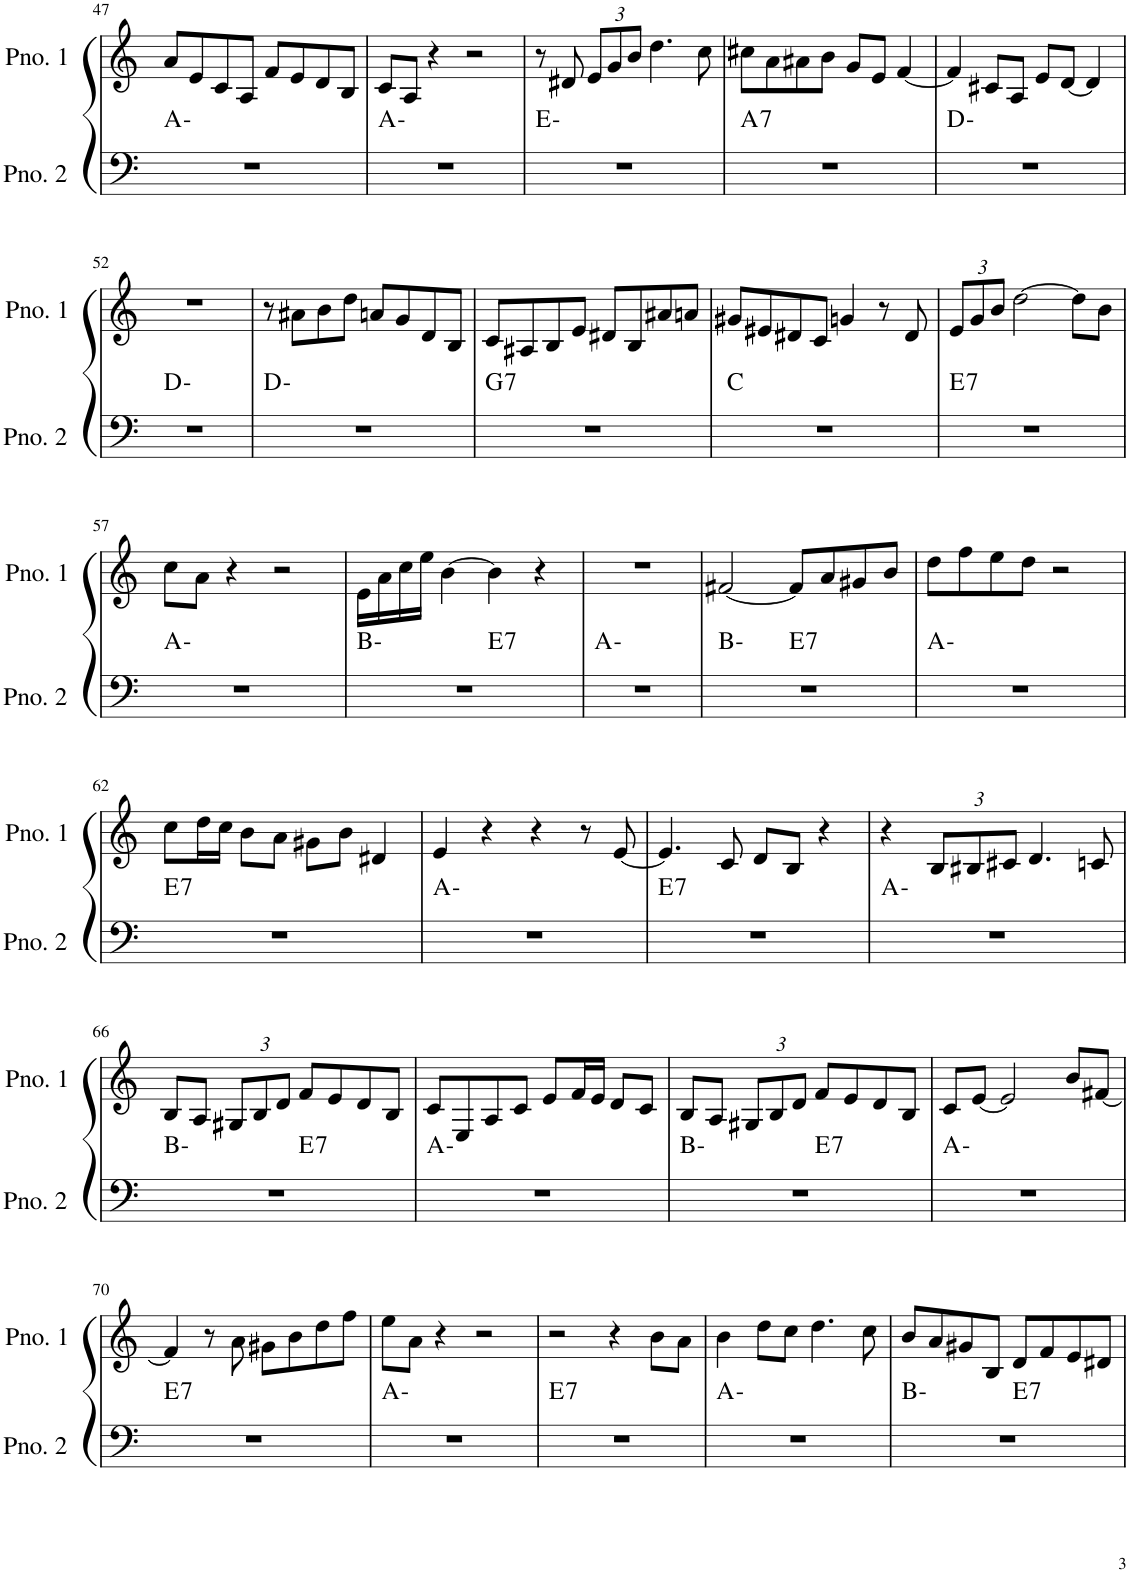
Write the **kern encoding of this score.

**kern	**harte	**kern
*part2	*part2	*part1
*staff2	*	*staff1
*I"ピアノ 2	*	*I"ピアノ 1
!!LO:PB:g=z
*clefF4	*	*clefG2
*k[]	*	*k[]
*M4/4	*	*M4/4
=47	=47	=47
1r	A:min	8a/L
.	.	8e/
.	.	8c/
.	.	8A/J
.	.	8f/L
.	.	8e/
.	.	8d/
.	.	8B/J
=48	=48	=48
1r	A:min	8c/L
.	.	8A/J
.	.	4r
.	.	2r
=49	=49	=49
1r	E:min	8r
.	.	8d#X/
*	*	*Xbrackettup
.	.	12e/L
.	.	12g/
.	.	12b/J
.	.	4.dd\
.	.	8cc\
=50	=50	=50
!	!LO:H:kt=7	!
1r	A:7	8cc#X\L
.	.	8a\
.	.	8a#X\
.	.	8b\J
.	.	8g/L
.	.	8e/J
.	.	[4f/
=51	=51	=51
1r	D:min	4f/]
.	.	8c#X/L
.	.	8A/J
.	.	8e/L
.	.	[8d/J
.	.	4d/]
!!LO:LB:g=z
=52	=52	=52
1r	D:min	1r
=53	=53	=53
1r	D:min	8r
.	.	8a#X\L
.	.	8b\
.	.	8dd\J
.	.	8an/L
.	.	8g/
.	.	8d/
.	.	8B/J
=54	=54	=54
!	!LO:H:kt=7	!
1r	G:7	8c/L
.	.	8A#X/
.	.	8B/
.	.	8e/J
.	.	8d#X/L
.	.	8B/
.	.	8a#X/
.	.	8an/J
=55	=55	=55
1r	C:maj	8g#X/L
.	.	8e#X/
.	.	8d#X/
.	.	8c/J
.	.	4gn/
.	.	8r
.	.	8d#/
=56	=56	=56
!	!LO:H:kt=7	!
1r	E:7	12e/L
.	.	12g/
.	.	12b/J
.	.	[2dd\
.	.	8dd\L]
.	.	8b\J
!!LO:LB:g=z
=57	=57	=57
1r	A:min	8cc\L
.	.	8a\J
.	.	4r
.	.	2r
=58	=58	=58
*^	*	*
1r	2ryy	B:min	16e\LL
.	.	.	16a\
.	.	.	16cc\
.	.	.	16ee\JJ
.	.	.	[4b\
!	!	!LO:H:kt=7	!
.	2ryy	E:7	4b\]
.	.	.	4r
*v	*v	*	*
=59	=59	=59
1r	A:min	1r
=60	=60	=60
*^	*	*
1r	2ryy	B:min	[2f#X/
!	!	!LO:H:kt=7	!
.	2ryy	E:7	8f#/L]
.	.	.	8a/
.	.	.	8g#X/
.	.	.	8b/J
*v	*v	*	*
=61	=61	=61
1r	A:min	8dd\L
.	.	8ff\
.	.	8ee\
.	.	8dd\J
.	.	2r
!!LO:LB:g=z
=62	=62	=62
!	!LO:H:kt=7	!
1r	E:7	8cc\L
.	.	16dd\L
.	.	16cc\JJ
.	.	8b\L
.	.	8a\J
.	.	8g#X\L
.	.	8b\J
.	.	4d#X/
=63	=63	=63
1r	A:min	4e/
.	.	4r
.	.	4r
.	.	8r
.	.	[8e/
=64	=64	=64
!	!LO:H:kt=7	!
1r	E:7	4.e/]
.	.	8c/
.	.	8d/L
.	.	8B/J
.	.	4r
=65	=65	=65
1r	A:min	4r
.	.	12B/L
.	.	12B#X/
.	.	12c#X/J
.	.	4.d/
.	.	8cn/
!!LO:LB:g=z
=66	=66	=66
*^	*	*
1r	2ryy	B:min	8B/L
.	.	.	8A/J
.	.	.	12G#X/L
.	.	.	12B/
.	.	.	12d/J
!	!	!LO:H:kt=7	!
.	2ryy	E:7	8f/L
.	.	.	8e/
.	.	.	8d/
.	.	.	8B/J
*v	*v	*	*
=67	=67	=67
1r	A:min	8c/L
.	.	8E/
.	.	8A/
.	.	8c/J
.	.	8e/L
.	.	16f/L
.	.	16e/JJ
.	.	8d/L
.	.	8c/J
=68	=68	=68
*^	*	*
1r	2ryy	B:min	8B/L
.	.	.	8A/J
.	.	.	12G#X/L
.	.	.	12B/
.	.	.	12d/J
!	!	!LO:H:kt=7	!
.	2ryy	E:7	8f/L
.	.	.	8e/
.	.	.	8d/
.	.	.	8B/J
*v	*v	*	*
=69	=69	=69
1r	A:min	8c/L
.	.	[8e/J
.	.	2e/]
.	.	8b/L
.	.	[8f#X/J
!!LO:LB:g=z
=70	=70	=70
!	!LO:H:kt=7	!
1r	E:7	4f#/]
.	.	8r
.	.	8a\
.	.	8g#X\L
.	.	8b\
.	.	8dd\
.	.	8ff\J
=71	=71	=71
1r	A:min	8ee\L
.	.	8a\J
.	.	4r
.	.	2r
=72	=72	=72
!	!LO:H:kt=7	!
1r	E:7	2r
.	.	4r
.	.	8b\L
.	.	8a\J
=73	=73	=73
1r	A:min	4b\
.	.	8dd\L
.	.	8cc\J
.	.	4.dd\
.	.	8cc\
=74	=74	=74
*^	*	*
1r	2ryy	B:min	8b/L
.	.	.	8a/
.	.	.	8g#X/
.	.	.	8B/J
!	!	!LO:H:kt=7	!
.	2ryy	E:7	8d/L
.	.	.	8f/
.	.	.	8e/
.	.	.	8d#X/J
*v	*v	*	*
=	=	=
*-	*-	*-
